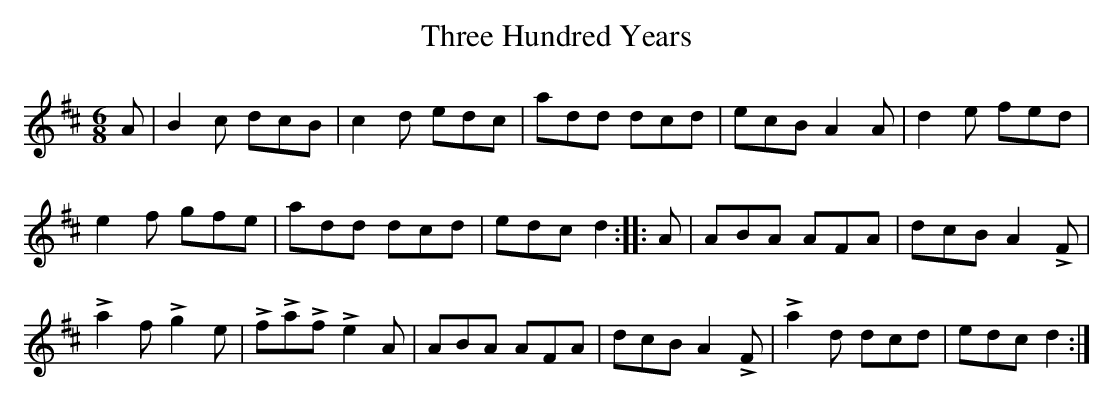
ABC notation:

X:1
T:Three Hundred Years
M:6/8
L:1/8
K:D
A|B2c dcB|c2d edc|add dcd|ecB A2A|d2e fed|
e2f gfe|add dcd|edc d2::A|ABA AFA|dcB A2LF|
La2f Lg2e|LfLaLf Le2A|ABA AFA|dcB A2LF|La2d dcd|edc d2:|
